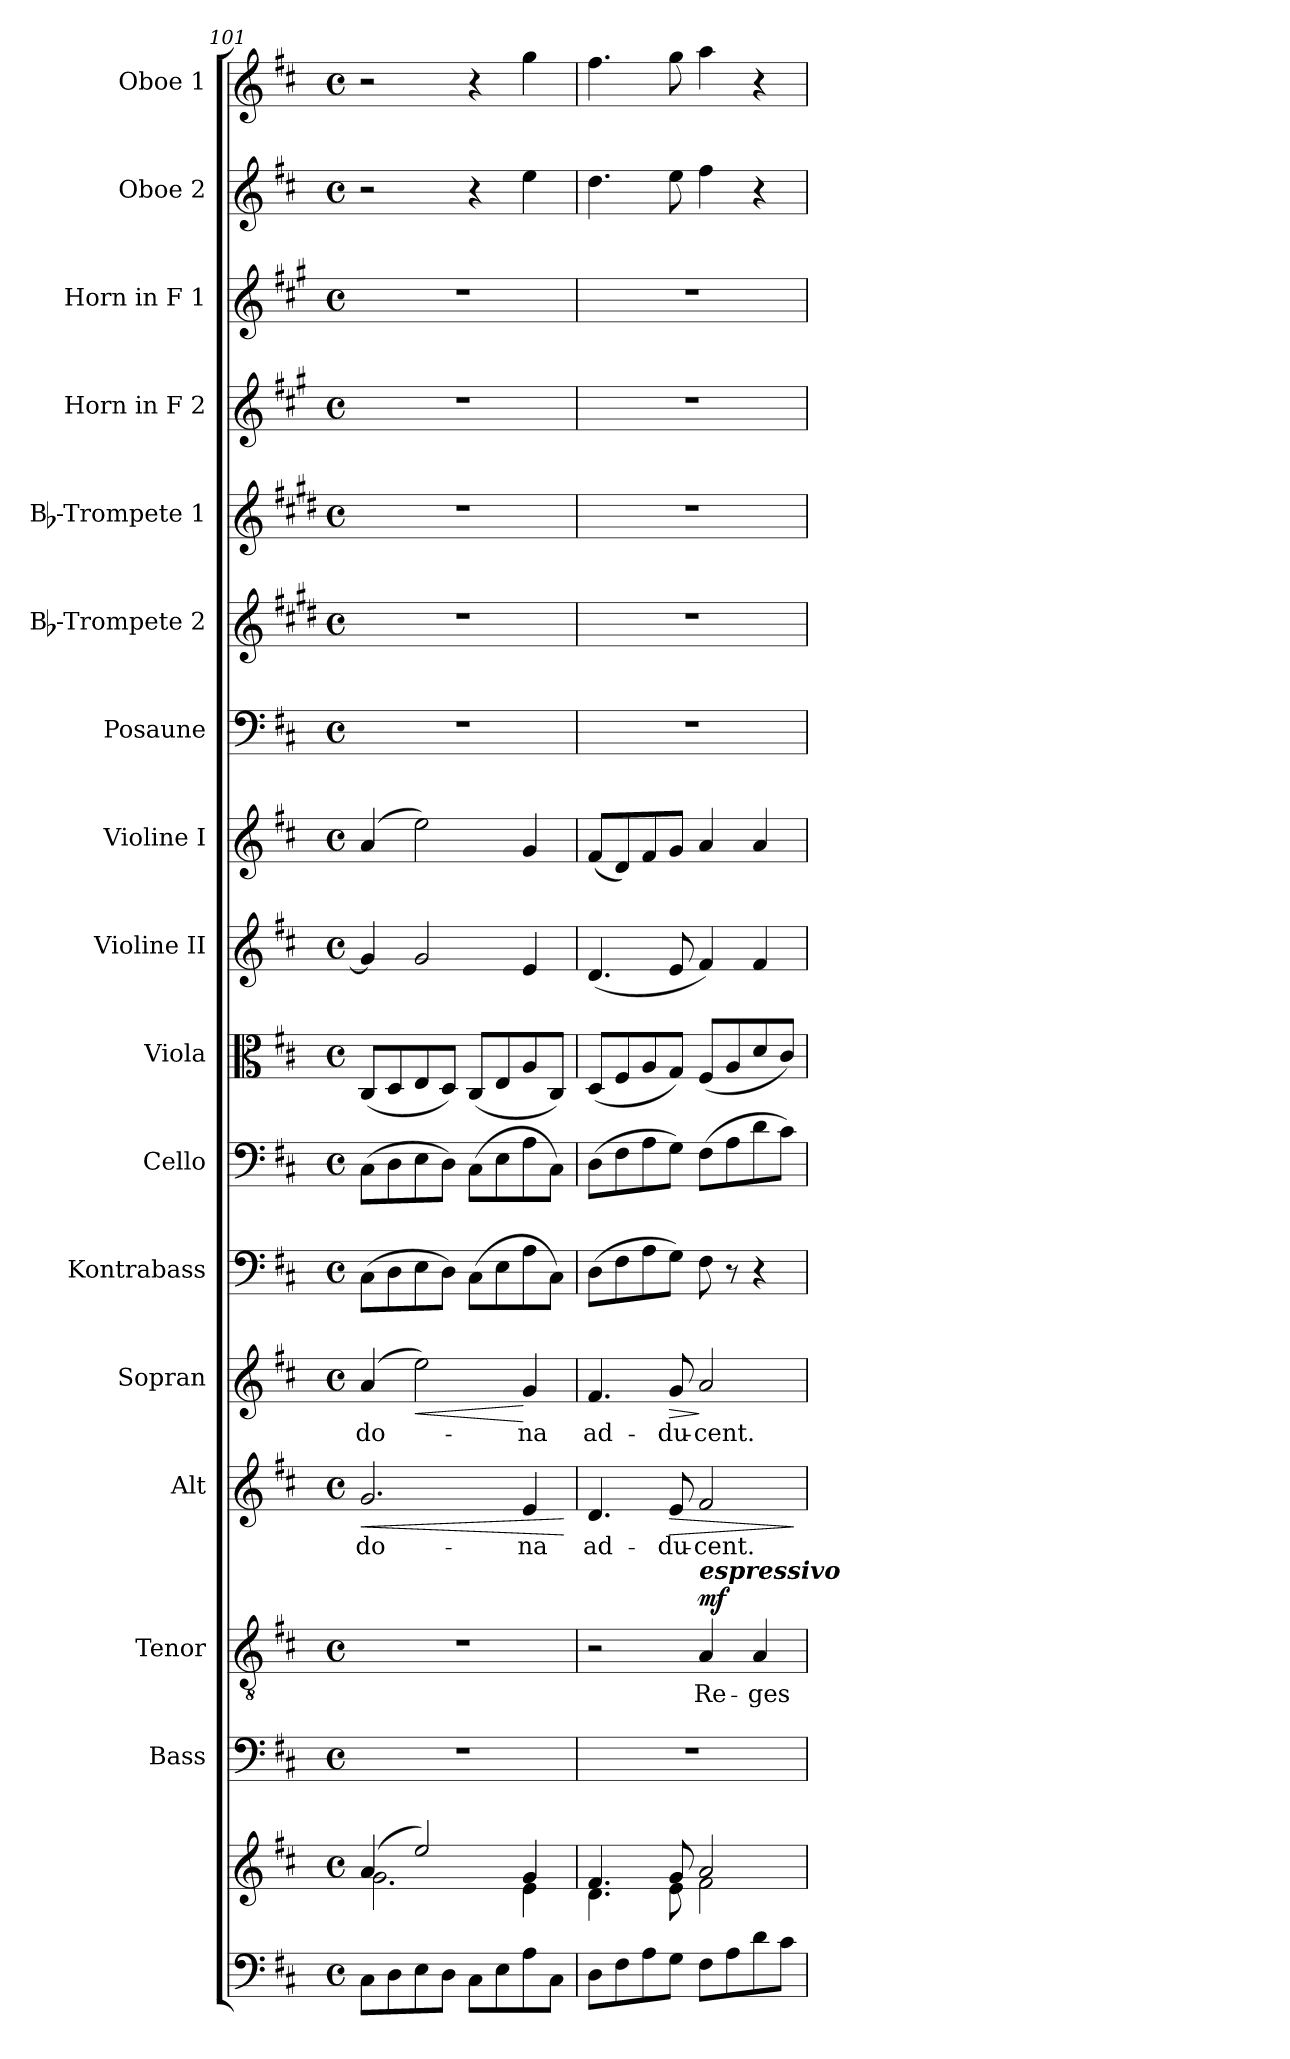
**kern	**kern	**kern	**kern	**text	**dynam	**kern	**text	**dynam	**kern	**text	**dynam	**kern	**kern	**kern	**kern	**kern	**kern	**kern	**kern	**kern	**kern	**kern	**kern
*part17	*part17	*part16	*part15	*part15	*part15	*part14	*part14	*part14	*part13	*part13	*part13	*part12	*part11	*part10	*part9	*part8	*part7	*part6	*part5	*part4	*part3	*part2	*part1
*staff18	*staff17	*staff16	*staff15	*staff15	*staff15	*staff14	*staff14	*staff14	*staff13	*staff13	*staff13	*staff12	*staff11	*staff10	*staff9	*staff8	*staff7	*staff6	*staff5	*staff4	*staff3	*staff2	*staff1
*	*	*I"Bass	*I"Tenor	*	*	*I"Alt	*	*	*I"Sopran	*	*	*I"Kontrabass	*I"Cello	*I"Viola	*I"Violine II	*I"Violine I	*I"Posaune	*I"Bb-Trompete 2	*I"Bb-Trompete 1	*I"Horn in F 2	*I"Horn in F 1	*I"Oboe 2	*I"Oboe 1
*	*	*I'B.	*I'T.	*	*	*I'A.	*	*	*I'S.	*	*	*I'Kb.	*	*I'Vla.	*I'Vl. II	*I'Vl. I	*I'Pos.	*I'Bb Trp. 2	*I'Bb Trp. 1	*	*	*I'Ob. 2	*I'Ob. 1
*clefF4	*clefG2	*clefF4	*clefGv2	*	*	*clefG2	*	*	*clefG2	*	*	*clefF4	*clefF4	*clefC3	*clefG2	*clefG2	*clefF4	*clefG2	*clefG2	*clefG2	*clefG2	*clefG2	*clefG2
*	*	*	*	*	*	*	*	*	*	*	*	*ITrd7c12	*	*	*	*	*	*ITrd1c2	*ITrd1c2	*ITrd4c7	*ITrd4c7	*	*
*k[f#c#]	*k[f#c#]	*k[f#c#]	*k[f#c#]	*	*	*k[f#c#]	*	*	*k[f#c#]	*	*	*k[f#c#]	*k[f#c#]	*k[f#c#]	*k[f#c#]	*k[f#c#]	*k[f#c#]	*k[f#c#]	*k[f#c#]	*k[f#c#]	*k[f#c#]	*k[f#c#]	*k[f#c#]
*D:	*D:	*D:	*D:	*	*	*D:	*	*	*D:	*	*	*D:	*D:	*D:	*D:	*D:	*D:	*D:	*D:	*D:	*D:	*D:	*D:
*M4/4	*M4/4	*M4/4	*M4/4	*	*	*M4/4	*	*	*M4/4	*	*	*M4/4	*M4/4	*M4/4	*M4/4	*M4/4	*M4/4	*M4/4	*M4/4	*M4/4	*M4/4	*M4/4	*M4/4
*met(c)	*met(c)	*met(c)	*met(c)	*	*	*met(c)	*	*	*met(c)	*	*	*met(c)	*met(c)	*met(c)	*met(c)	*met(c)	*met(c)	*met(c)	*met(c)	*met(c)	*met(c)	*met(c)	*met(c)
=101	=101	=101	=101	=101	=101	=101	=101	=101	=101	=101	=101	=101	=101	=101	=101	=101	=101	=101	=101	=101	=101	=101	=101
*	*^	*	*	*	*	*	*	*	*	*	*	*	*	*	*	*	*	*	*	*	*	*	*
!	!	!	!	!	!	!	!	!LO:LY:b	!LO:HP:b	!	!LO:LY:b	!	!	!	!	!	!	!	!	!	!	!	!	!
8C#\L	(4a/	2.g\	1r	1r	.	.	2.g/	do-	<	(4a/	do-	.	(>8CC#\L	(>8C#\L	(<8C#/L	4g/]	(4a/	1r	1r	1r	1r	1r	2r	2r
8D\	.	.	.	.	.	.	.	.	.	.	.	.	8DD\	8D\	8D/	.	.	.	.	.	.	.	.	.
!	!	!	!	!	!	!	!	!	!	!	!	!LO:HP:b	!	!	!	!	!	!	!	!	!	!	!	!
8E\	2ee/)	.	.	.	.	.	.	.	.	2ee\)	.	<	8EE\	8E\	8E/	2g/	2ee\)	.	.	.	.	.	.	.
8D\J	.	.	.	.	.	.	.	.	.	.	.	.	8DD\J)	8D\J)	8D/J)	.	.	.	.	.	.	.	.	.
8C#\L	.	.	.	.	.	.	.	.	.	.	.	.	(>8CC#\L	(>8C#\L	(<8C#/L	.	.	.	.	.	.	.	4r	4r
8E\	.	.	.	.	.	.	.	.	.	.	.	.	8EE\	8E\	8E/	.	.	.	.	.	.	.	.	.
!	!	!	!	!	!	!	!	!LO:LY:b	!	!	!LO:LY:b	!	!	!	!	!	!	!	!	!	!	!	!	!
8A\	4g/	4e\	.	.	.	.	4e/	-na	.	4g/	-na	[	8AA\	8A\	8A/	4e/	4g/	.	.	.	.	.	4ee\	4gg\
8C#\J	.	.	.	.	.	.	.	.	.	.	.	.	8CC#\J)	8C#\J)	8C#/J)	.	.	.	.	.	.	.	.	.
*	*v	*v	*	*	*	*	*	*	*	*	*	*	*	*	*	*	*	*	*	*	*	*	*	*
.	.	.	.	.	.	.	.	[	.	.	.	.	.	.	.	.	.	.	.	.	.	.	.
=102	=102	=102	=102	=102	=102	=102	=102	=102	=102	=102	=102	=102	=102	=102	=102	=102	=102	=102	=102	=102	=102	=102	=102
*	*^	*	*	*	*	*	*	*	*	*	*	*	*	*	*	*	*	*	*	*	*	*	*
!	!	!	!	!	!	!	!	!LO:LY:b	!	!	!LO:LY:b	!	!	!	!	!	!	!	!	!	!	!	!	!
8D\L	4.f#/	4.d\	1r	2r	.	.	4.d/	ad-	.	4.f#/	ad-	.	(>8DD\L	(>8D\L	(<8D/L	(<4.d/	(<8f#/L	1r	1r	1r	1r	1r	4.dd\	4.ff#\
8F#\	.	.	.	.	.	.	.	.	.	.	.	.	8FF#\	8F#\	8F#/	.	8d/)	.	.	.	.	.	.	.
8A\	.	.	.	.	.	.	.	.	.	.	.	.	8AA\	8A\	8A/	.	8f#/	.	.	.	.	.	.	.
!	!	!	!	!	!	!	!	!LO:LY:b	!LO:HP:b	!	!LO:LY:b	!LO:HP:b	!	!	!	!	!	!	!	!	!	!	!	!
8G\J	8g/	8e\	.	.	.	.	8e/	-du-	>	8g/	-du-	>	8GG\J)	8G\J)	8G/J)	8e/	8g/J	.	.	.	.	.	8ee\	8gg\
!	!	!	!	!LO:TX:a:Bi:t=espressivo	!	!	!	!	!	!	!	!	!	!	!	!	!	!	!	!	!	!	!	!
!	!	!	!	!	!LO:LY:b	!LO:DY:a	!	!LO:LY:b	!	!	!LO:LY:b	!	!	!	!	!	!	!	!	!	!	!	!	!
8F#\L	2a/	2f#\	.	4A/	Re-	mf	2f#/	-cent.	.	2a/	-cent.	]	8FF#\	(>8F#\L	(<8F#/L	4f#/)	4a/	.	.	.	.	.	4ff#\	4aa\
8A\	.	.	.	.	.	.	.	.	.	.	.	.	8r	8A\	8A/	.	.	.	.	.	.	.	.	.
!	!	!	!	!	!LO:LY:b	!	!	!	!	!	!	!	!	!	!	!	!	!	!	!	!	!	!	!
8d\	.	.	.	4A/	-ges	.	.	.	.	.	.	.	4r	8d\	8d/	4f#/	4a/	.	.	.	.	.	4r	4r
8c#\J	.	.	.	.	.	.	.	.	.	.	.	.	.	8c#\J)	8c#/J)	.	.	.	.	.	.	.	.	.
*	*v	*v	*	*	*	*	*	*	*	*	*	*	*	*	*	*	*	*	*	*	*	*	*	*
.	.	.	.	.	.	.	.	]	.	.	.	.	.	.	.	.	.	.	.	.	.	.	.
=	=	=	=	=	=	=	=	=	=	=	=	=	=	=	=	=	=	=	=	=	=	=	=
*-	*-	*-	*-	*-	*-	*-	*-	*-	*-	*-	*-	*-	*-	*-	*-	*-	*-	*-	*-	*-	*-	*-	*-
